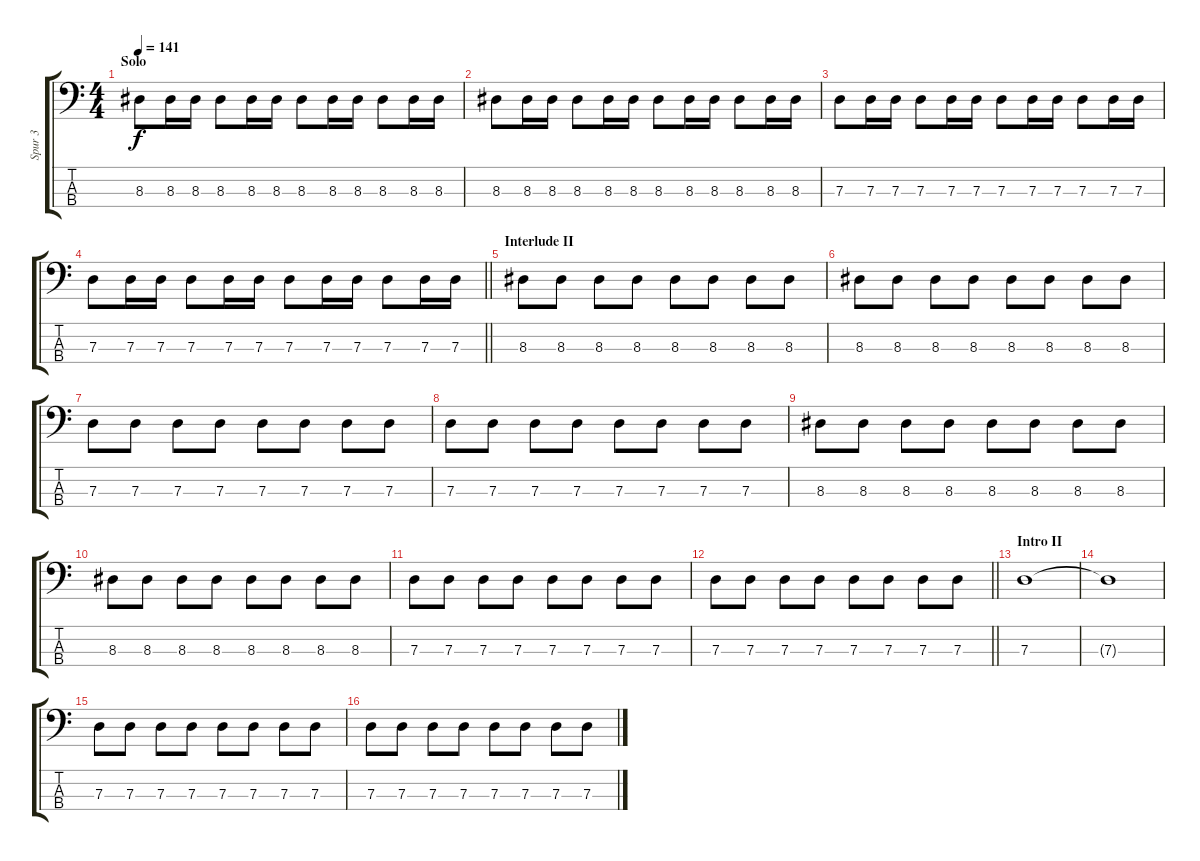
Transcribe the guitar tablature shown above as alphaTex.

\track ("Spur 3" "Spur 3") {instrument electricbassfinger}
\staff {score tabs}
\tuning (F2 C2 G1 C1) {hide}
\ts (4 4)
\section ("" "Solo")
\tempo 141
\clef f4
\ks c
8.3.8{dy f} 8.3.16 8.3.16 8.3.8 8.3.16 8.3.16 8.3.8 8.3.16 8.3.16 8.3.8 8.3.16 8.3.16 |
8.3.8 8.3.16 8.3.16 8.3.8 8.3.16 8.3.16 8.3.8 8.3.16 8.3.16 8.3.8 8.3.16 8.3.16 |
7.3.8 7.3.16 7.3.16 7.3.8 7.3.16 7.3.16 7.3.8 7.3.16 7.3.16 7.3.8 7.3.16 7.3.16 |
\barLineRight lightlight
7.3.8 7.3.16 7.3.16 7.3.8 7.3.16 7.3.16 7.3.8 7.3.16 7.3.16 7.3.8 7.3.16 7.3.16 |
\section ("" "Interlude II")
8.3.8 8.3.8 8.3.8 8.3.8 8.3.8 8.3.8 8.3.8 8.3.8 |
8.3.8 8.3.8 8.3.8 8.3.8 8.3.8 8.3.8 8.3.8 8.3.8 |
7.3.8 7.3.8 7.3.8 7.3.8 7.3.8 7.3.8 7.3.8 7.3.8 |
7.3.8 7.3.8 7.3.8 7.3.8 7.3.8 7.3.8 7.3.8 7.3.8 |
8.3.8 8.3.8 8.3.8 8.3.8 8.3.8 8.3.8 8.3.8 8.3.8 |
8.3.8 8.3.8 8.3.8 8.3.8 8.3.8 8.3.8 8.3.8 8.3.8 |
7.3.8 7.3.8 7.3.8 7.3.8 7.3.8 7.3.8 7.3.8 7.3.8 |
\barLineRight lightlight
7.3.8 7.3.8 7.3.8 7.3.8 7.3.8 7.3.8 7.3.8 7.3.8 |
\section ("" "Intro II")
7.3.1 |
7.3{t}.1 |
7.3.8 7.3.8 7.3.8 7.3.8 7.3.8 7.3.8 7.3.8 7.3.8 |
7.3.8 7.3.8 7.3.8 7.3.8 7.3.8 7.3.8 7.3.8 7.3.8
